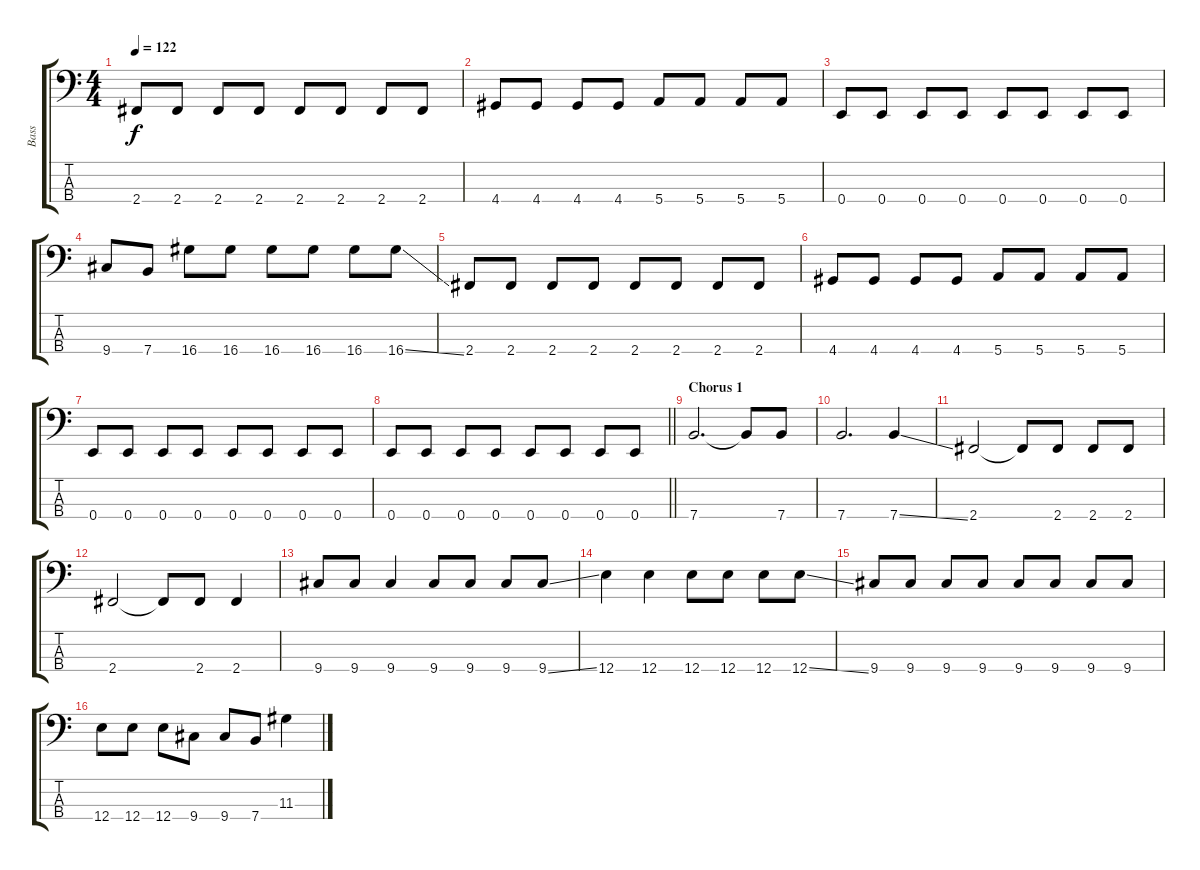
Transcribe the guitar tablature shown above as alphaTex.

\track ("Bass" "Bass") {instrument electricbassfinger}
\staff {score tabs}
\tuning (G2 D2 A1 E1) {hide}
\ts (4 4)
\tempo 122
\clef f4
\ks c
2.4.8{dy f} 2.4.8 2.4.8 2.4.8 2.4.8 2.4.8 2.4.8 2.4.8 |
4.4.8 4.4.8 4.4.8 4.4.8 5.4.8 5.4.8 5.4.8 5.4.8 |
0.4.8 0.4.8 0.4.8 0.4.8 0.4.8 0.4.8 0.4.8 0.4.8 |
9.4.8 7.4.8 16.4.8 16.4.8 16.4.8 16.4.8 16.4.8 16.4{ss}.8 |
2.4.8 2.4.8 2.4.8 2.4.8 2.4.8 2.4.8 2.4.8 2.4.8 |
4.4.8 4.4.8 4.4.8 4.4.8 5.4.8 5.4.8 5.4.8 5.4.8 |
0.4.8 0.4.8 0.4.8 0.4.8 0.4.8 0.4.8 0.4.8 0.4.8 |
\barLineRight lightlight
0.4.8 0.4.8 0.4.8 0.4.8 0.4.8 0.4.8 0.4.8 0.4.8 |
\section ("" "Chorus 1")
7.4.2{d} 7.4{t}.8 7.4.8 |
7.4.2{d} 7.4{ss}.4 |
2.4.2 2.4{t}.8 2.4.8 2.4.8 2.4.8 |
2.4.2 2.4{t}.8 2.4.8 2.4.4 |
9.4.8 9.4.8 9.4.4 9.4.8 9.4.8 9.4.8 9.4{ss}.8 |
12.4.4 12.4.4 12.4.8 12.4.8 12.4.8 12.4{ss}.8 |
9.4.8 9.4.8 9.4.8 9.4.8 9.4.8 9.4.8 9.4.8 9.4.8 |
12.4.8 12.4.8 12.4.8 9.4.8 9.4.8 7.4.8 11.3.4
